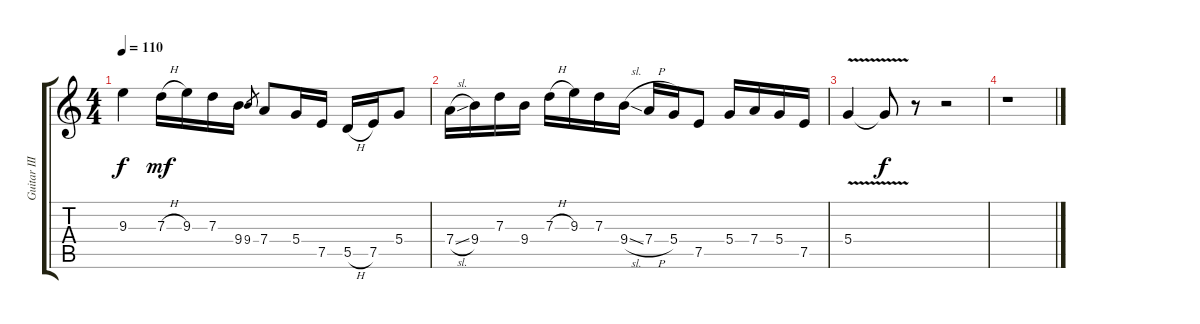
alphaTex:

\track ("Guitar III" "Guitar III") {instrument electricguitarclean}
\staff {score tabs}
\tuning (E4 B3 G3 D3 A2 E2) {hide}
\ts (4 4)
\tempo 110
\clef g2
\ks c
9.3{t}.4{dy f} 7.3{h}.16{dy mf} 9.3.16 7.3.16 9.4.16 9.4.8{gr} 7.4.8 5.4.16 7.5.16 5.5{h}.16 7.5.16 5.4.8 |
7.4{sl}.16 9.4.16 7.3.16 9.4.16 7.3{h}.16 9.3.16 7.3.16 9.4{sl}.16 7.4{h}.16 5.4.16 7.5.8 5.4.16 7.4.16 5.4.16 7.5.16 |
5.4{v}.4 5.4{t}.8{dy f} r.8 r.2 |
r.1
